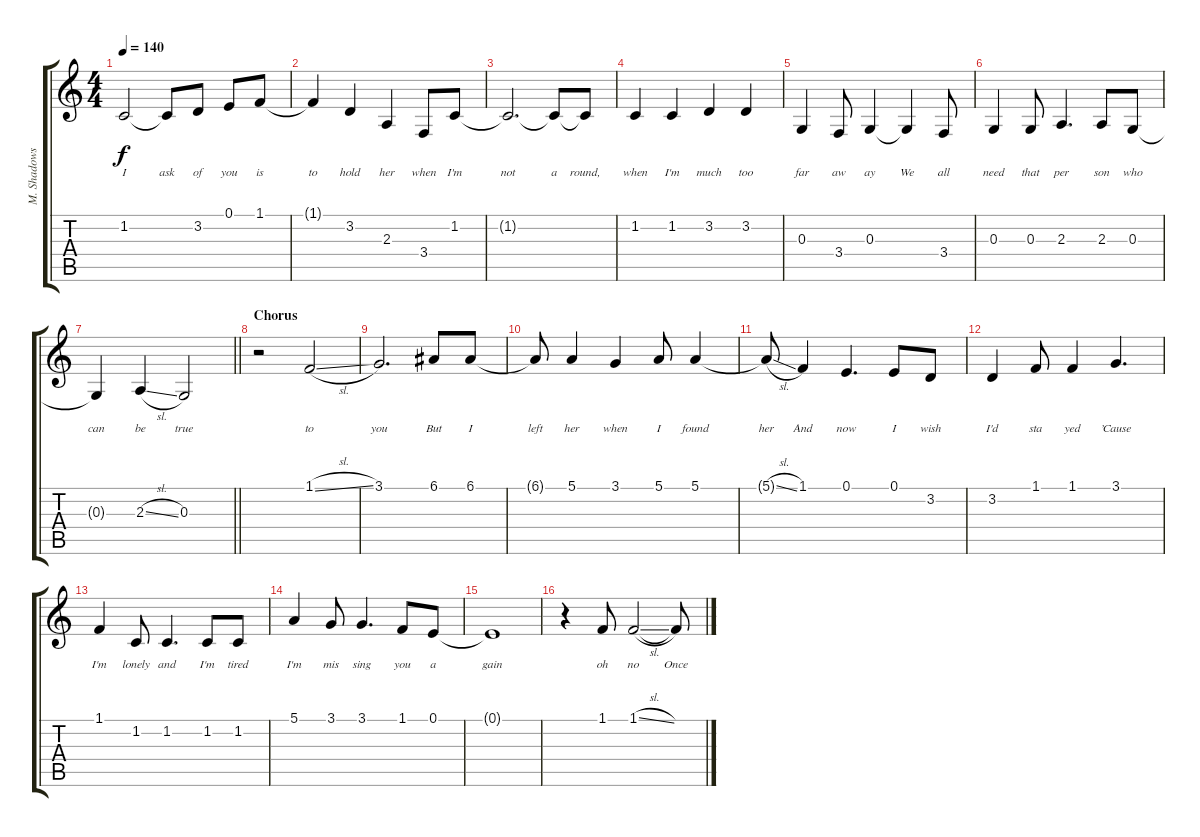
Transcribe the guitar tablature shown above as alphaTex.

\track ("M. Shadows" "M. Shadows") {instrument sopranosax}
\staff {score tabs}
\tuning (E4 B3 G3 D3 A2 E2) {hide}
\ts (4 4)
\tempo 140
\clef g2
\ks c
1.2.2{lyrics (0 "I") lyrics (1 "") lyrics (2 "") lyrics (3 "") lyrics (4 "") dy f} 1.2{t}.8{lyrics (0 "ask") lyrics (1 "") lyrics (2 "") lyrics (3 "") lyrics (4 "")} 3.2.8{lyrics (0 "of") lyrics (1 "") lyrics (2 "") lyrics (3 "") lyrics (4 "")} 0.1.8{lyrics (0 "you") lyrics (1 "") lyrics (2 "") lyrics (3 "") lyrics (4 "")} 1.1.8{lyrics (0 "is") lyrics (1 "") lyrics (2 "") lyrics (3 "") lyrics (4 "")} |
1.1{t}.4{lyrics (0 "to") lyrics (1 "") lyrics (2 "") lyrics (3 "") lyrics (4 "")} 3.2.4{lyrics (0 "hold") lyrics (1 "") lyrics (2 "") lyrics (3 "") lyrics (4 "")} 2.3.4{lyrics (0 "her") lyrics (1 "") lyrics (2 "") lyrics (3 "") lyrics (4 "")} 3.4.8{lyrics (0 "when") lyrics (1 "") lyrics (2 "") lyrics (3 "") lyrics (4 "")} 1.2.8{lyrics (0 "I'm") lyrics (1 "") lyrics (2 "") lyrics (3 "") lyrics (4 "")} |
1.2{t}.2{d lyrics (0 "not") lyrics (1 "") lyrics (2 "") lyrics (3 "") lyrics (4 "")} 1.2{t}.8{lyrics (0 "a") lyrics (1 "") lyrics (2 "") lyrics (3 "") lyrics (4 "")} 1.2{t}.8{lyrics (0 "round,") lyrics (1 "") lyrics (2 "") lyrics (3 "") lyrics (4 "")} |
1.2.4{lyrics (0 "when") lyrics (1 "") lyrics (2 "") lyrics (3 "") lyrics (4 "")} 1.2.4{lyrics (0 "I'm") lyrics (1 "") lyrics (2 "") lyrics (3 "") lyrics (4 "")} 3.2.4{lyrics (0 "much") lyrics (1 "") lyrics (2 "") lyrics (3 "") lyrics (4 "")} 3.2.4{lyrics (0 "too") lyrics (1 "") lyrics (2 "") lyrics (3 "") lyrics (4 "")} |
0.3.4{lyrics (0 "far") lyrics (1 "") lyrics (2 "") lyrics (3 "") lyrics (4 "")} 3.4.8{lyrics (0 "aw") lyrics (1 "") lyrics (2 "") lyrics (3 "") lyrics (4 "")} 0.3.4{lyrics (0 "ay") lyrics (1 "") lyrics (2 "") lyrics (3 "") lyrics (4 "")} 0.3{t}.4{lyrics (0 "We") lyrics (1 "") lyrics (2 "") lyrics (3 "") lyrics (4 "")} 3.4.8{lyrics (0 "all") lyrics (1 "") lyrics (2 "") lyrics (3 "") lyrics (4 "")} |
0.3.4{lyrics (0 "need") lyrics (1 "") lyrics (2 "") lyrics (3 "") lyrics (4 "")} 0.3.8{lyrics (0 "that") lyrics (1 "") lyrics (2 "") lyrics (3 "") lyrics (4 "")} 2.3.4{d lyrics (0 "per") lyrics (1 "") lyrics (2 "") lyrics (3 "") lyrics (4 "")} 2.3.8{lyrics (0 "son") lyrics (1 "") lyrics (2 "") lyrics (3 "") lyrics (4 "")} 0.3.8{lyrics (0 "who") lyrics (1 "") lyrics (2 "") lyrics (3 "") lyrics (4 "")} |
\barLineRight lightlight
0.3{t}.4{lyrics (0 "can") lyrics (1 "") lyrics (2 "") lyrics (3 "") lyrics (4 "")} 2.3{sl}.4{lyrics (0 "be") lyrics (1 "") lyrics (2 "") lyrics (3 "") lyrics (4 "")} 0.3.2{lyrics (0 "true") lyrics (1 "") lyrics (2 "") lyrics (3 "") lyrics (4 "")} |
\section ("" "Chorus")
r.2 1.1{sl}.2{lyrics (0 "to") lyrics (1 "") lyrics (2 "") lyrics (3 "") lyrics (4 "")} |
3.1.2{d lyrics (0 "you") lyrics (1 "") lyrics (2 "") lyrics (3 "") lyrics (4 "")} 6.1.8{lyrics (0 "But") lyrics (1 "") lyrics (2 "") lyrics (3 "") lyrics (4 "")} 6.1.8{lyrics (0 "I") lyrics (1 "") lyrics (2 "") lyrics (3 "") lyrics (4 "")} |
6.1{t}.8{lyrics (0 "left") lyrics (1 "") lyrics (2 "") lyrics (3 "") lyrics (4 "")} 5.1.4{lyrics (0 "her") lyrics (1 "") lyrics (2 "") lyrics (3 "") lyrics (4 "")} 3.1.4{lyrics (0 "when") lyrics (1 "") lyrics (2 "") lyrics (3 "") lyrics (4 "")} 5.1.8{lyrics (0 "I") lyrics (1 "") lyrics (2 "") lyrics (3 "") lyrics (4 "")} 5.1.4{lyrics (0 "found") lyrics (1 "") lyrics (2 "") lyrics (3 "") lyrics (4 "")} |
5.1{sl t}.8{lyrics (0 "her") lyrics (1 "") lyrics (2 "") lyrics (3 "") lyrics (4 "")} 1.1.4{lyrics (0 "And") lyrics (1 "") lyrics (2 "") lyrics (3 "") lyrics (4 "")} 0.1.4{d lyrics (0 "now") lyrics (1 "") lyrics (2 "") lyrics (3 "") lyrics (4 "")} 0.1.8{lyrics (0 "I") lyrics (1 "") lyrics (2 "") lyrics (3 "") lyrics (4 "")} 3.2.8{lyrics (0 "wish") lyrics (1 "") lyrics (2 "") lyrics (3 "") lyrics (4 "")} |
3.2.4{lyrics (0 "I'd") lyrics (1 "") lyrics (2 "") lyrics (3 "") lyrics (4 "")} 1.1.8{lyrics (0 "sta") lyrics (1 "") lyrics (2 "") lyrics (3 "") lyrics (4 "")} 1.1.4{lyrics (0 "yed") lyrics (1 "") lyrics (2 "") lyrics (3 "") lyrics (4 "")} 3.1.4{d lyrics (0 "’Cause") lyrics (1 "") lyrics (2 "") lyrics (3 "") lyrics (4 "")} |
1.1.4{lyrics (0 "I'm") lyrics (1 "") lyrics (2 "") lyrics (3 "") lyrics (4 "")} 1.2.8{lyrics (0 "lonely") lyrics (1 "") lyrics (2 "") lyrics (3 "") lyrics (4 "")} 1.2.4{d lyrics (0 "and") lyrics (1 "") lyrics (2 "") lyrics (3 "") lyrics (4 "")} 1.2.8{lyrics (0 "I'm") lyrics (1 "") lyrics (2 "") lyrics (3 "") lyrics (4 "")} 1.2.8{lyrics (0 "tired") lyrics (1 "") lyrics (2 "") lyrics (3 "") lyrics (4 "")} |
5.1.4{lyrics (0 "I'm") lyrics (1 "") lyrics (2 "") lyrics (3 "") lyrics (4 "")} 3.1.8{lyrics (0 "mis") lyrics (1 "") lyrics (2 "") lyrics (3 "") lyrics (4 "")} 3.1.4{d lyrics (0 "sing") lyrics (1 "") lyrics (2 "") lyrics (3 "") lyrics (4 "")} 1.1.8{lyrics (0 "you") lyrics (1 "") lyrics (2 "") lyrics (3 "") lyrics (4 "")} 0.1.8{lyrics (0 "a") lyrics (1 "") lyrics (2 "") lyrics (3 "") lyrics (4 "")} |
0.1{t}.1{lyrics (0 "gain") lyrics (1 "") lyrics (2 "") lyrics (3 "") lyrics (4 "")} |
r.4 1.1.8{lyrics (0 "oh") lyrics (1 "") lyrics (2 "") lyrics (3 "") lyrics (4 "")} 1.1{sl}.2{lyrics (0 "no") lyrics (1 "") lyrics (2 "") lyrics (3 "") lyrics (4 "")} 1.1{t}.8{lyrics (0 "Once") lyrics (1 "") lyrics (2 "") lyrics (3 "") lyrics (4 "")}
